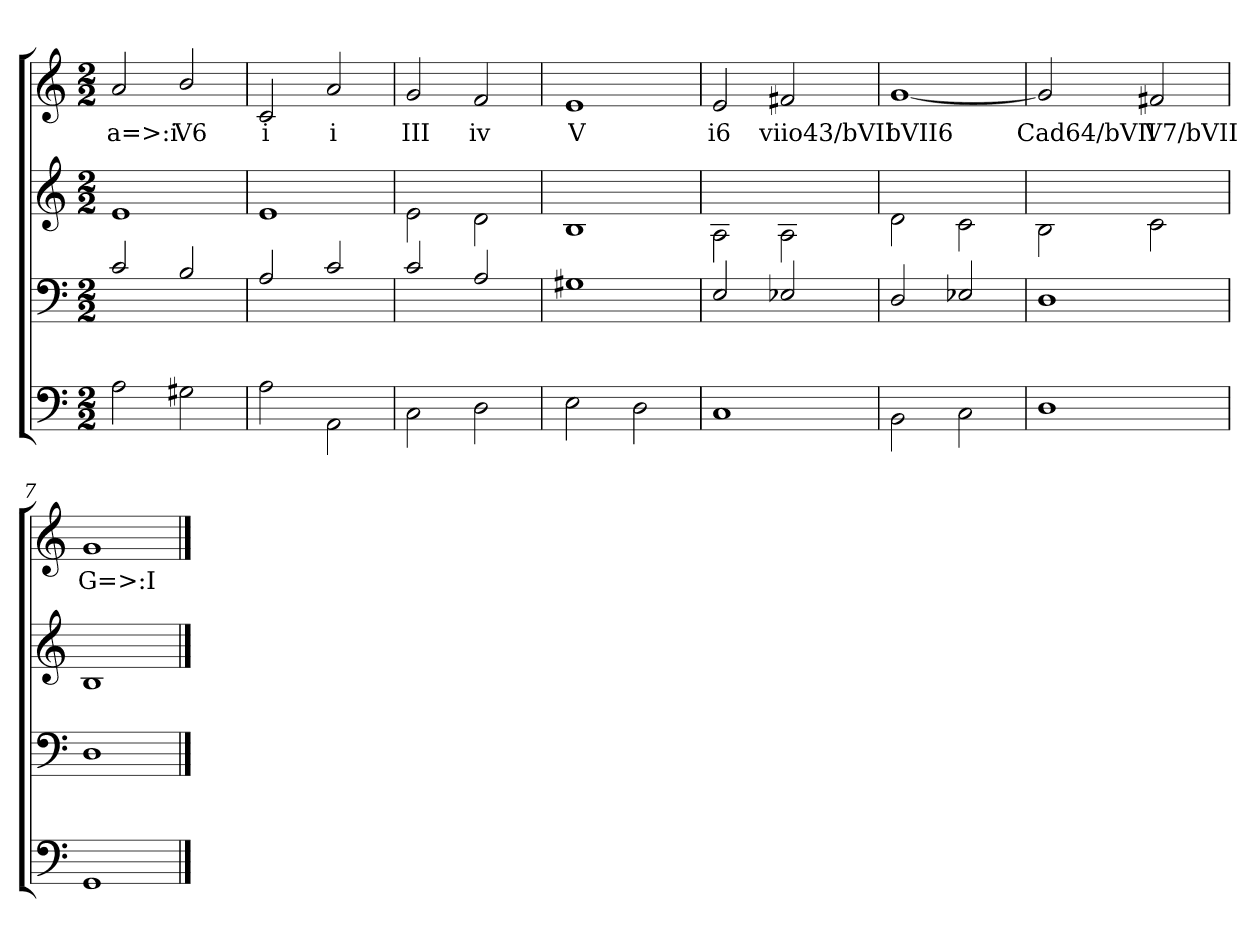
**kern	**kern	**kern	**kern	**text
*part4	*part3	*part2	*part1	*part1
*staff4	*staff3	*staff2	*staff1	*staff1
*clefF4	*clefF4	*clefG2	*clefG2	*
*k[]	*k[]	*k[]	*k[]	*
*C:	*C:	*C:	*C:	*
*M2/2	*M2/2	*M2/2	*M2/2	*
=	=	=	=	=
2A\	2c/	1e\	2a/	a=>:i
2G#X\	2B/	.	2b/	V6
=1	=1	=1	=1	=1
2A\	2A/	1e\	2c/	i
2AA\	2c/	.	2a/	i
=2	=2	=2	=2	=2
2C\	2c/	2e\	2g/	III
2D\	2A/	2d\	2f/	iv
=3	=3	=3	=3	=3
2E\	1G#X/	1B\	1e/	V
2D\	.	.	.	.
=4	=4	=4	=4	=4
1C\	2E/	2A\	2e/	i6
.	2E-X/	2A\	2f#X/	viio43/bVII
=5	=5	=5	=5	=5
2BB\	2D/	2d\	[1g/	bVII6
2C\	2E-X/	2c\	.	.
=6	=6	=6	=6	=6
1D\	1D/	2B\	2g/]	Cad64/bVII
.	.	2c\	2f#X/	V7/bVII
=7	=7	=7	=7	=7
1GG\	1D/	1B\	1g/	G=>:I
==	==	==	==	==
*-	*-	*-	*-	*-
